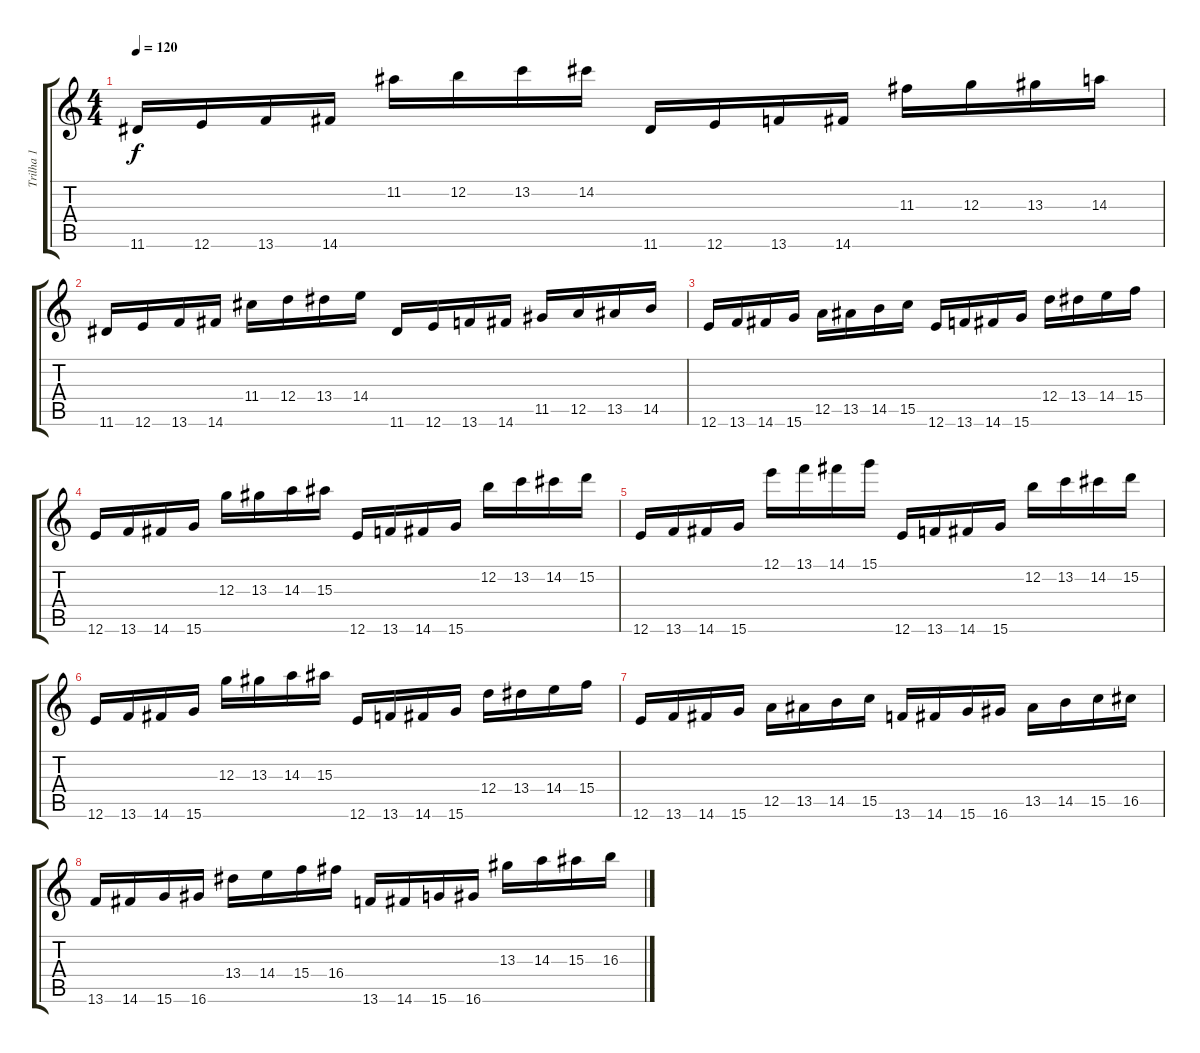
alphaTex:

\track ("Trilha 1" "Trilha 1") {instrument overdrivenguitar}
\staff {score tabs}
\tuning (E4 B3 G3 D3 A2 E2) {hide}
\ts (4 4)
\tempo 120
\clef g2
\ks c
11.6.16{dy f} 12.6.16 13.6.16 14.6.16 11.2.16 12.2.16 13.2.16 14.2.16 11.6.16 12.6.16 13.6.16 14.6.16 11.3.16 12.3.16 13.3.16 14.3.16 |
11.6.16 12.6.16 13.6.16 14.6.16 11.4.16 12.4.16 13.4.16 14.4.16 11.6.16 12.6.16 13.6.16 14.6.16 11.5.16 12.5.16 13.5.16 14.5.16 |
12.6.16 13.6.16 14.6.16 15.6.16 12.5.16 13.5.16 14.5.16 15.5.16 12.6.16 13.6.16 14.6.16 15.6.16 12.4.16 13.4.16 14.4.16 15.4.16 |
12.6.16 13.6.16 14.6.16 15.6.16 12.3.16 13.3.16 14.3.16 15.3.16 12.6.16 13.6.16 14.6.16 15.6.16 12.2.16 13.2.16 14.2.16 15.2.16 |
12.6.16 13.6.16 14.6.16 15.6.16 12.1.16 13.1.16 14.1.16 15.1.16 12.6.16 13.6.16 14.6.16 15.6.16 12.2.16 13.2.16 14.2.16 15.2.16 |
12.6.16 13.6.16 14.6.16 15.6.16 12.3.16 13.3.16 14.3.16 15.3.16 12.6.16 13.6.16 14.6.16 15.6.16 12.4.16 13.4.16 14.4.16 15.4.16 |
12.6.16 13.6.16 14.6.16 15.6.16 12.5.16 13.5.16 14.5.16 15.5.16 13.6.16 14.6.16 15.6.16 16.6.16 13.5.16 14.5.16 15.5.16 16.5.16 |
13.6.16 14.6.16 15.6.16 16.6.16 13.4.16 14.4.16 15.4.16 16.4.16 13.6.16 14.6.16 15.6.16 16.6.16 13.3.16 14.3.16 15.3.16 16.3.16
